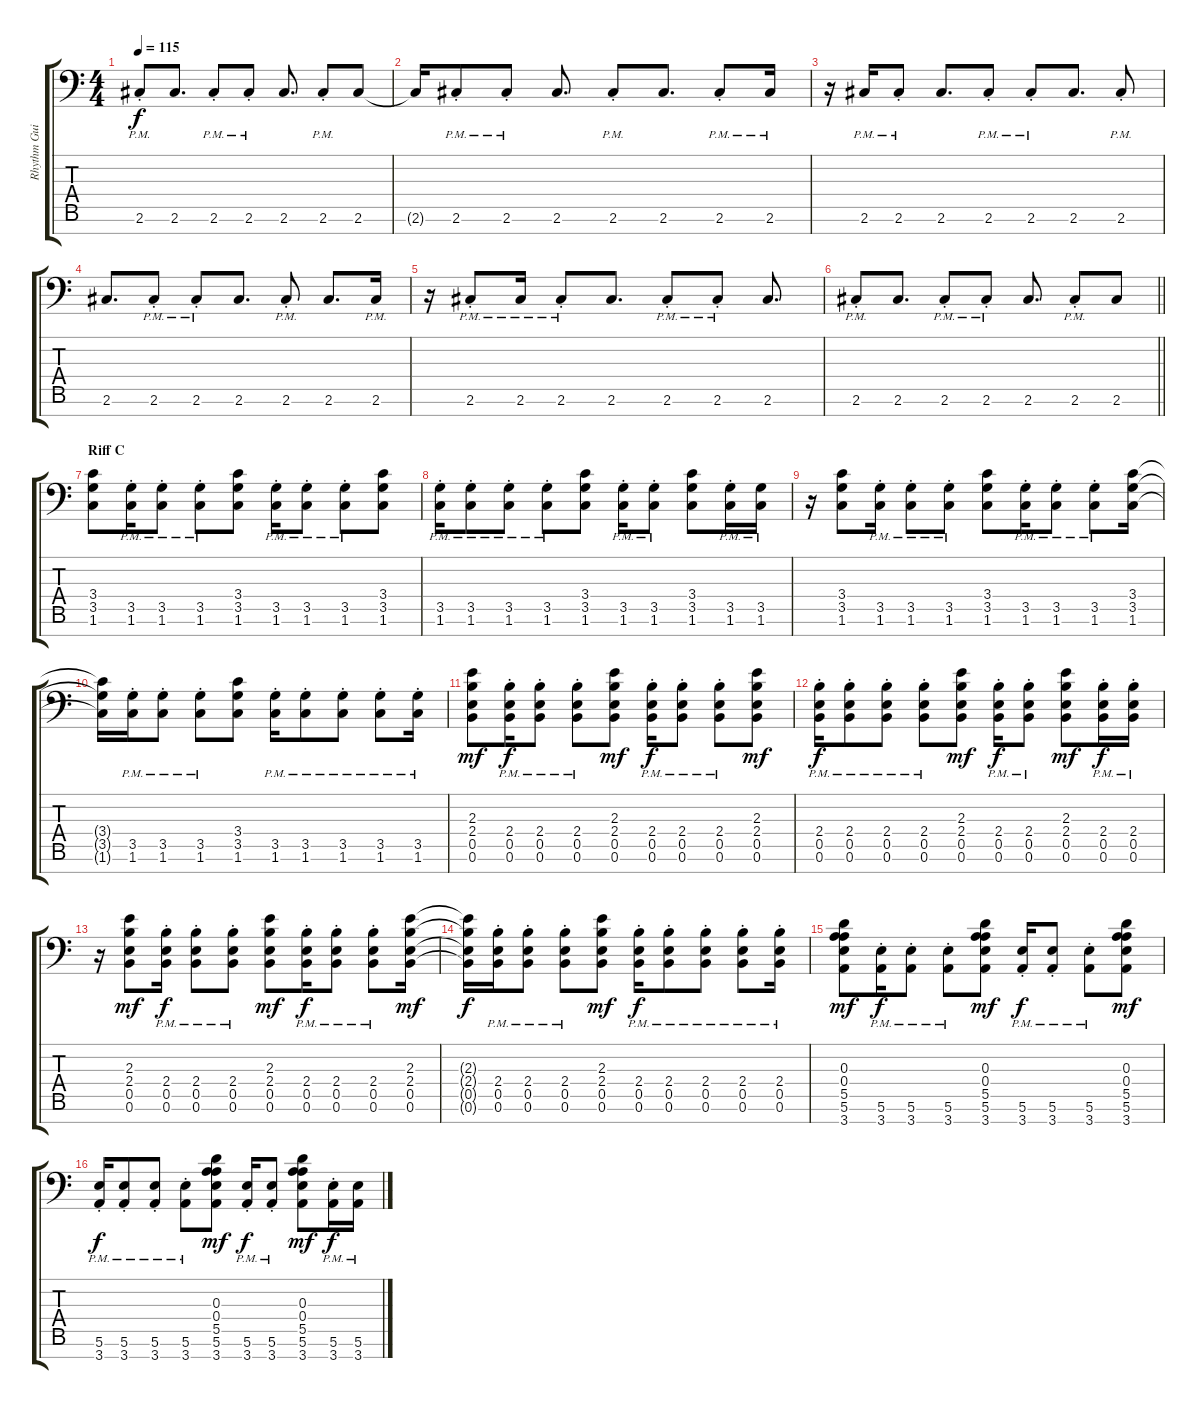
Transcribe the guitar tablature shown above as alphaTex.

\track ("Rhythm Guitar R" "Rhythm Gui") {instrument overdrivenguitar}
\staff {score tabs}
\tuning (B3 G3 D3 A2 E2 B1 Gb1) {hide}
\ts (4 4)
\tempo 115
\clef f4
\ks c
2.6{pm st}.8{dy f} 2.6.8{d} 2.6{pm st}.8 2.6{pm st}.8 2.6.8{d} 2.6{pm st}.8 2.6.8 |
2.6{t}.16 2.6{pm st}.8 2.6{pm st}.8 2.6.8{d} 2.6{pm st}.8 2.6.8{d} 2.6{pm st}.8 2.6{pm}.16 |
r.16 2.6{pm}.16 2.6{pm st}.8 2.6.8{d} 2.6{pm st}.8 2.6{pm st}.8 2.6.8{d} 2.6{pm st}.8 |
2.6.8{d} 2.6{pm st}.8 2.6{pm st}.8 2.6.8{d} 2.6{pm st}.8 2.6.8{d} 2.6{pm}.16 |
r.16 2.6{pm st}.8 2.6{pm}.16 2.6{pm st}.8 2.6.8{d} 2.6{pm st}.8 2.6{pm st}.8 2.6.8{d} |
\barLineRight lightlight
2.6{pm st}.8 2.6.8{d} 2.6{pm st}.8 2.6{pm st}.8 2.6.8{d} 2.6{pm st}.8 2.6.8 |
\section ("" "Riff C")
(3.4 3.5 1.6).8 (3.5{pm st} 1.6{pm st}).16 (3.5{pm st} 1.6{pm st}).8 (3.5{pm st} 1.6{pm st}).8 (3.4 3.5 1.6).8 (3.5{pm st} 1.6{pm st}).16 (3.5{pm st} 1.6{pm st}).8 (3.5{pm st} 1.6{pm st}).8 (3.4 3.5 1.6).8 |
(3.5{pm st} 1.6{pm st}).16 (3.5{pm st} 1.6{pm st}).8 (3.5{pm st} 1.6{pm st}).8 (3.5{pm st} 1.6{pm st}).8 (3.4 3.5 1.6).8 (3.5{pm st} 1.6{pm st}).16 (3.5{pm st} 1.6{pm st}).8 (3.4 3.5 1.6).8 (3.5{pm st} 1.6{pm st}).16 (3.5{pm} 1.6{pm}).16 |
r.16 (3.4 3.5 1.6).8 (3.5{pm st} 1.6{pm st}).16 (3.5{pm st} 1.6{pm st}).8 (3.5{pm st} 1.6{pm st}).8 (3.4 3.5 1.6).8 (3.5{pm st} 1.6{pm st}).16 (3.5{pm st} 1.6{pm st}).8 (3.5{pm st} 1.6{pm st}).8 (3.4 3.5 1.6).16 |
(3.4{t} 3.5{t} 1.6{t}).16 (3.5{pm st} 1.6{pm st}).16 (3.5{pm st} 1.6{pm st}).8 (3.5{pm st} 1.6{pm st}).8 (3.4 3.5 1.6).8 (3.5{pm st} 1.6{pm st}).16 (3.5{pm st} 1.6{pm st}).8 (3.5{pm st} 1.6{pm st}).8 (3.5{pm st} 1.6{pm st}).8 (3.5{pm st} 1.6{pm st}).16 |
(2.3 2.4 0.5 0.6).8{dy mf} (2.4{pm st} 0.5{pm st} 0.6{pm st}).16{dy f} (2.4{pm st} 0.5{pm st} 0.6{pm st}).8 (2.4{pm st} 0.5{pm st} 0.6{pm st}).8 (2.3 2.4 0.5 0.6).8{dy mf} (2.4{pm st} 0.5{pm st} 0.6{pm st}).16{dy f} (2.4{pm st} 0.5{pm st} 0.6{pm st}).8 (2.4{pm st} 0.5{pm st} 0.6{pm st}).8 (2.3 2.4 0.5 0.6).8{dy mf} |
(2.4{pm st} 0.5{pm st} 0.6{pm st}).16{dy f} (2.4{pm st} 0.5{pm st} 0.6{pm st}).8 (2.4{pm st} 0.5{pm st} 0.6{pm st}).8 (2.4{pm st} 0.5{pm st} 0.6{pm st}).8 (2.3 2.4 0.5 0.6).8{dy mf} (2.4{pm st} 0.5{pm st} 0.6{pm st}).16{dy f} (2.4{pm st} 0.5{pm st} 0.6{pm st}).8 (2.3 2.4 0.5 0.6).8{dy mf} (2.4{pm st} 0.5{pm st} 0.6{pm st}).16{dy f} (2.4{pm st} 0.5{pm} 0.6{pm}).16 |
r.16 (2.3 2.4 0.5 0.6).8{dy mf} (2.4{pm st} 0.5{pm st} 0.6{pm st}).16{dy f} (2.4{pm st} 0.5{pm st} 0.6{pm st}).8 (2.4{pm st} 0.5{pm st} 0.6{pm st}).8 (2.3 2.4 0.5 0.6).8{dy mf} (2.4{pm st} 0.5{pm st} 0.6{pm st}).16{dy f} (2.4{pm st} 0.5{pm st} 0.6{pm st}).8 (2.4{pm st} 0.5{pm st} 0.6{pm st}).8 (2.3 2.4 0.5 0.6).16{dy mf} |
(2.3{t} 2.4{t} 0.5{t} 0.6{t}).16{dy f} (2.4{pm st} 0.5{pm st} 0.6{pm st}).16 (2.4{pm st} 0.5{pm st} 0.6{pm st}).8 (2.4{pm st} 0.5{pm st} 0.6{pm st}).8 (2.3 2.4 0.5 0.6).8{dy mf} (2.4{pm st} 0.5{pm st} 0.6{pm st}).16{dy f} (2.4{pm st} 0.5{pm st} 0.6{pm st}).8 (2.4{pm st} 0.5{pm st} 0.6{pm st}).8 (2.4{pm st} 0.5{pm st} 0.6{pm st}).8 (2.4{pm st} 0.5{pm st} 0.6{pm st}).16 |
(0.3 0.4 5.5 5.6 3.7).8{dy mf} (5.6{pm st} 3.7{pm st}).16{dy f} (5.6{pm st} 3.7{pm st}).8 (5.6{pm st} 3.7{pm st}).8 (0.3 0.4 5.5 5.6 3.7).8{dy mf} (5.6{pm st} 3.7{pm st}).16{dy f} (5.6{pm st} 3.7{pm st}).8 (5.6{pm st} 3.7{pm st}).8 (0.3 0.4 5.5 5.6 3.7).8{dy mf} |
(5.6{pm st} 3.7{pm st}).16{dy f} (5.6{pm st} 3.7{pm st}).8 (5.6{pm st} 3.7{pm st}).8 (5.6{pm st} 3.7{pm st}).8 (0.3 0.4 5.5 5.6 3.7).8{dy mf} (5.6{pm st} 3.7{pm st}).16{dy f} (5.6{pm st} 3.7{pm st}).8 (0.3 0.4 5.5 5.6 3.7).8{dy mf} (5.6{pm st} 3.7{pm st}).16{dy f} (5.6{pm} 3.7{pm}).16
